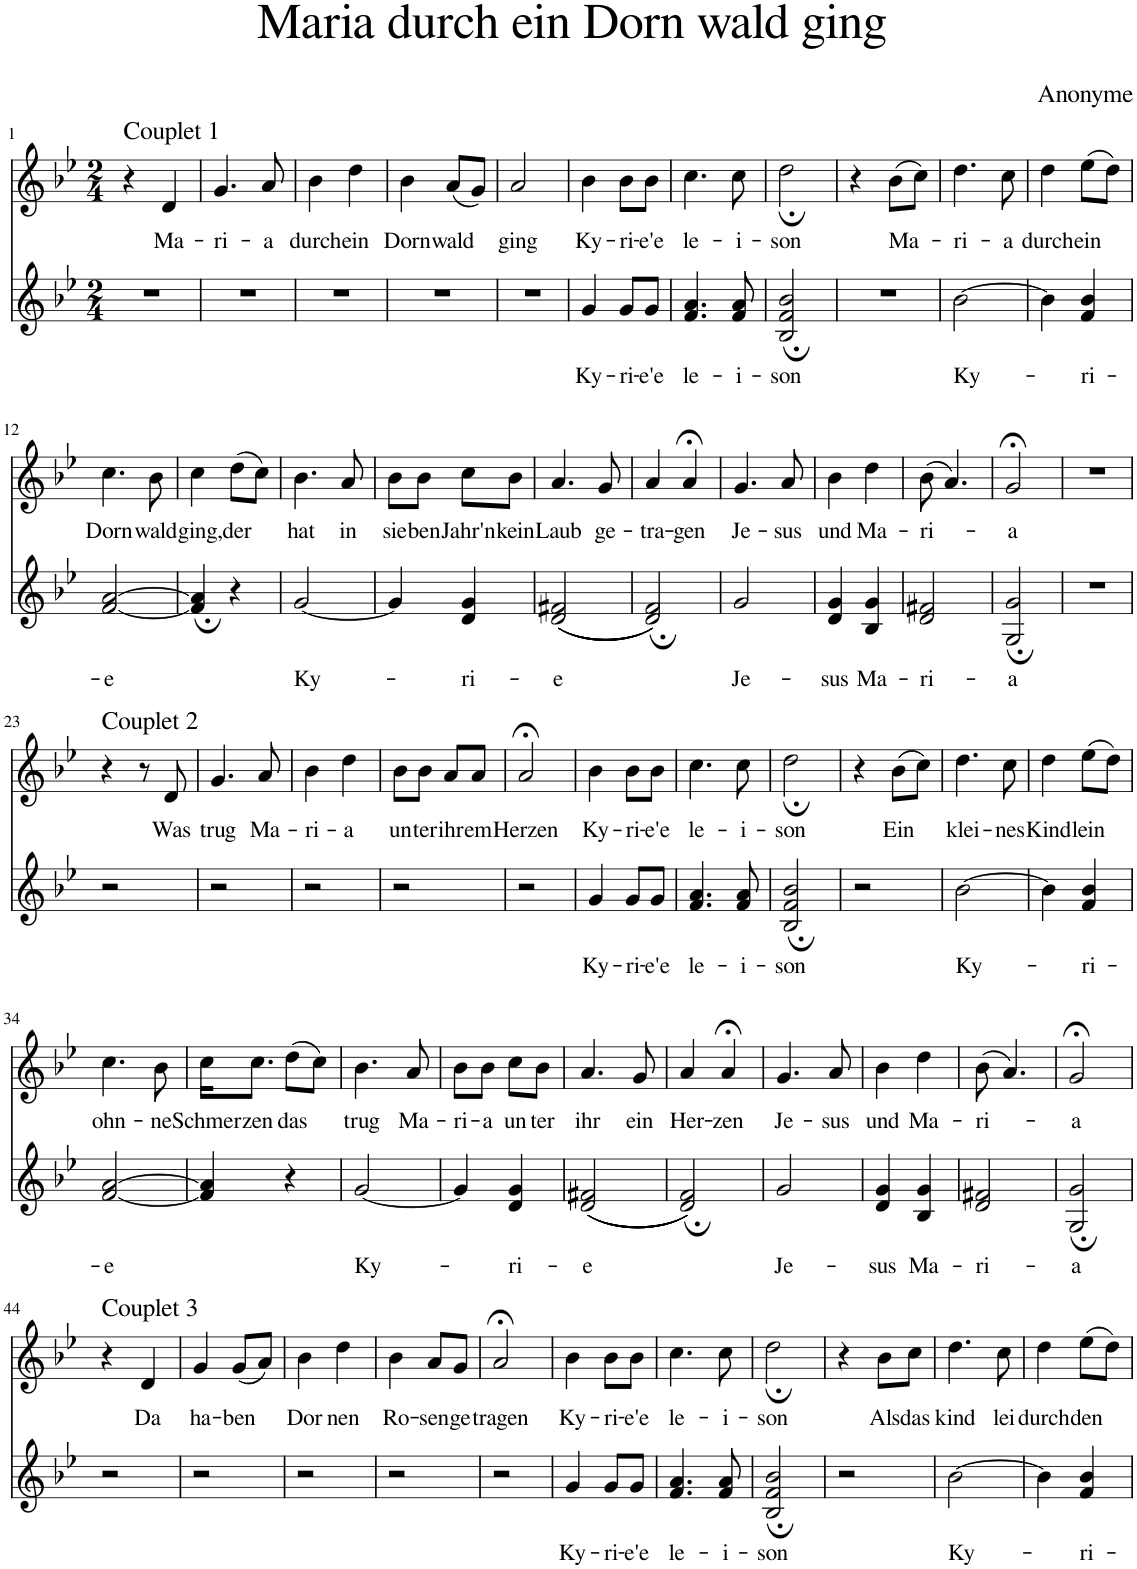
**kern	**text	**kern	**text
*part2	*part2	*part1	*part1
*staff2	*staff2	*staff1	*staff1
*I"Bass	*	*I"Soprano	*
*I'B	*	*I'S	*
*clefG2	*	*clefG2	*
*k[b-e-]	*	*k[b-e-]	*
*M2/4	*	*M2/4	*
=1	=1	=1	=1
!	!	!LO:TX:a:t=Couplet 1	!
2r	.	4r	.
!	!	!	!LO:LY:b
.	.	4d/	Ma-
=2	=2	=2	=2
!	!	!	!LO:LY:b
2r	.	4.g/	-ri-
!	!	!	!LO:LY:b
.	.	8a/	-a
=3	=3	=3	=3
!	!	!	!LO:LY:b
2r	.	4b-\	durch
!	!	!	!LO:LY:b
.	.	4dd\	ein
=4	=4	=4	=4
!	!	!	!LO:LY:b
2r	.	4b-\	Dorn
!	!	!	!LO:LY:b
.	.	(8a/L	wald
.	.	8g/J)	.
=5	=5	=5	=5
!	!	!	!LO:LY:b
2r	.	2a/	ging
=6	=6	=6	=6
!	!LO:LY:b	!	!LO:LY:b
4g/	Ky-	4b-\	Ky-
!	!LO:LY:b	!	!LO:LY:b
8g/L	-ri-	8b-\L	-ri-
!	!LO:LY:b	!	!LO:LY:b
8g/J	-e'e	8b-\J	-e'e
=7	=7	=7	=7
!	!LO:LY:b	!	!LO:LY:b
4.f/ 4.a/	le-	4.cc\	le-
!	!LO:LY:b	!	!LO:LY:b
8f/ 8a/	-i-	8cc\	-i-
=8	=8	=8	=8
!	!LO:LY:b	!	!LO:LY:b
2B-/; 2f/; 2b-/;	-son	2dd;\	-son
=9	=9	=9	=9
2r	.	4r	.
!	!	!	!LO:LY:b
.	.	(8b-\L	Ma-
.	.	8cc\J)	.
=10	=10	=10	=10
!	!LO:LY:b	!	!LO:LY:b
[2b-\	Ky-	4.dd\	-ri-
!	!	!	!LO:LY:b
.	.	8cc\	-a
=11	=11	=11	=11
!	!	!	!LO:LY:b
4b-\]	.	4dd\	durch
!	!LO:LY:b	!	!LO:LY:b
4f/ 4b-/	-ri-	(8ee-\L	ein
.	.	8dd\J)	.
!!LO:LB:g=z
=12	=12	=12	=12
!	!LO:LY:b	!	!LO:LY:b
[2f/ [2a/	-e	4.cc\	Dorn
!	!	!	!LO:LY:b
.	.	8b-\	wald
=13	=13	=13	=13
!	!	!	!LO:LY:b
4f/]; 4a/];	.	4cc\	ging,
!	!	!	!LO:LY:b
4r	.	(8dd\L	der
.	.	8cc\J)	.
=14	=14	=14	=14
!	!LO:LY:b	!	!LO:LY:b
[2g/	Ky-	4.b-\	hat
!	!	!	!LO:LY:b
.	.	8a/	in
=15	=15	=15	=15
!	!	!	!LO:LY:b
4g/]	.	8b-\L	sie-
!	!	!	!LO:LY:b
.	.	8b-\J	-ben
!	!LO:LY:b	!	!LO:LY:b
4d/ 4g/	-ri-	8cc\L	Jahr'n
!	!	!	!LO:LY:b
.	.	8b-\J	kein
=16	=16	=16	=16
!	!LO:LY:b	!	!LO:LY:b
(((((2d/ 2f#X/	-e	4.a/	Laub
!	!	!	!LO:LY:b
.	.	8g/	ge-
=17	=17	=17	=17
!	!	!	!LO:LY:b
2d/; 2f/;)))))	.	4a/	-tra-
!	!	!	!LO:LY:b
.	.	4a;</	-gen
=18	=18	=18	=18
!	!LO:LY:b	!	!LO:LY:b
2g/	Je-	4.g/	Je-
!	!	!	!LO:LY:b
.	.	8a/	-sus
=19	=19	=19	=19
!	!LO:LY:b	!	!LO:LY:b
4d/ 4g/	-sus	4b-\	und
!	!LO:LY:b	!	!LO:LY:b
4B-/ 4g/	Ma-	4dd\	Ma-
=20	=20	=20	=20
!	!LO:LY:b	!	!LO:LY:b
2d/ 2f#X/	-ri-	(8b-\	-ri-
.	.	4.a/)	.
=21	=21	=21	=21
!	!LO:LY:b	!	!LO:LY:b
2G/; 2g/;	-a	2g;</	-a
=22	=22	=22	=22
2r	.	2r	.
!!LO:LB:g=z
=23	=23	=23	=23
!	!	!LO:TX:a:t=Couplet 2	!
2r	.	4r	.
.	.	8r	.
!	!	!	!LO:LY:b
.	.	8d/	Was
=24	=24	=24	=24
!	!	!	!LO:LY:b
2r	.	4.g/	trug
!	!	!	!LO:LY:b
.	.	8a/	Ma-
=25	=25	=25	=25
!	!	!	!LO:LY:b
2r	.	4b-\	-ri-
!	!	!	!LO:LY:b
.	.	4dd\	-a
=26	=26	=26	=26
!	!	!	!LO:LY:b
2r	.	8b-\L	un-
!	!	!	!LO:LY:b
.	.	8b-\J	-ter
!	!	!	!LO:LY:b
.	.	8a/L	ihr-
!	!	!	!LO:LY:b
.	.	8a/J	-em
=27	=27	=27	=27
!	!	!	!LO:LY:b
2r	.	2a;</	Herzen
=28	=28	=28	=28
!	!LO:LY:b	!	!LO:LY:b
4g/	Ky-	4b-\	Ky-
!	!LO:LY:b	!	!LO:LY:b
8g/L	-ri-	8b-\L	-ri-
!	!LO:LY:b	!	!LO:LY:b
8g/J	-e'e	8b-\J	-e'e
=29	=29	=29	=29
!	!LO:LY:b	!	!LO:LY:b
4.f/ 4.a/	le-	4.cc\	le-
!	!LO:LY:b	!	!LO:LY:b
8f/ 8a/	-i-	8cc\	-i-
=30	=30	=30	=30
!	!LO:LY:b	!	!LO:LY:b
2B-/; 2f/; 2b-/;	-son	2dd;\	-son
=31	=31	=31	=31
2r	.	4r	.
!	!	!	!LO:LY:b
.	.	(8b-\L	Ein
.	.	8cc\J)	.
=32	=32	=32	=32
!	!LO:LY:b	!	!LO:LY:b
[2b-\	Ky-	4.dd\	klei-
!	!	!	!LO:LY:b
.	.	8cc\	-nes
=33	=33	=33	=33
!	!	!	!LO:LY:b
4b-\]	.	4dd\	Kind
!	!LO:LY:b	!	!LO:LY:b
4f/ 4b-/	-ri-	(8ee-\L	lein
.	.	8dd\J)	.
!!LO:LB:g=z
=34	=34	=34	=34
!	!LO:LY:b	!	!LO:LY:b
[2f/ [2a/	-e	4.cc\	ohn-
!	!	!	!LO:LY:b
.	.	8b-\	-ne
=35	=35	=35	=35
!	!	!	!LO:LY:b
4f/] 4a/]	.	16cc\KL	Schmer-
!	!	!	!LO:LY:b
.	.	8.cc\J	-zen
!	!	!	!LO:LY:b
4r	.	(8dd\L	das
.	.	8cc\J)	.
=36	=36	=36	=36
!	!LO:LY:b	!	!LO:LY:b
[2g/	Ky-	4.b-\	trug
!	!	!	!LO:LY:b
.	.	8a/	Ma-
=37	=37	=37	=37
!	!	!	!LO:LY:b
4g/]	.	8b-\L	-ri-
!	!	!	!LO:LY:b
.	.	8b-\J	-a
!	!LO:LY:b	!	!LO:LY:b
4d/ 4g/	-ri-	8cc\L	un-
!	!	!	!LO:LY:b
.	.	8b-\J	-ter
=38	=38	=38	=38
!	!LO:LY:b	!	!LO:LY:b
(((((2d/ 2f#X/	-e	4.a/	ihr
!	!	!	!LO:LY:b
.	.	8g/	ein
=39	=39	=39	=39
!	!	!	!LO:LY:b
2d/; 2f/;)))))	.	4a/	Her-
!	!	!	!LO:LY:b
.	.	4a;</	-zen
=40	=40	=40	=40
!	!LO:LY:b	!	!LO:LY:b
2g/	Je-	4.g/	Je-
!	!	!	!LO:LY:b
.	.	8a/	-sus
=41	=41	=41	=41
!	!LO:LY:b	!	!LO:LY:b
4d/ 4g/	-sus	4b-\	und
!	!LO:LY:b	!	!LO:LY:b
4B-/ 4g/	Ma-	4dd\	Ma-
=42	=42	=42	=42
!	!LO:LY:b	!	!LO:LY:b
2d/ 2f#X/	-ri-	(8b-\	-ri-
.	.	4.a/)	.
=43	=43	=43	=43
!	!LO:LY:b	!	!LO:LY:b
2G/; 2g/;	-a	2g;</	-a
!!LO:LB:g=z
=44	=44	=44	=44
!	!	!LO:TX:a:t=Couplet 3	!
2r	.	4r	.
!	!	!	!LO:LY:b
.	.	4d/	Da
=45	=45	=45	=45
!	!	!	!LO:LY:b
2r	.	4g/	ha-
!	!	!	!LO:LY:b
.	.	(8g/L	-ben
.	.	8a/J)	.
=46	=46	=46	=46
!	!	!	!LO:LY:b
2r	.	4b-\	Dor-
!	!	!	!LO:LY:b
.	.	4dd\	-nen
=47	=47	=47	=47
!	!	!	!LO:LY:b
2r	.	4b-\	Ro-
!	!	!	!LO:LY:b
.	.	8a/L	-sen-
!	!	!	!LO:LY:b
.	.	8g/J	-ge
=48	=48	=48	=48
!	!	!	!LO:LY:b
2r	.	2a;</	tragen
=49	=49	=49	=49
!	!LO:LY:b	!	!LO:LY:b
4g/	Ky-	4b-\	Ky-
!	!LO:LY:b	!	!LO:LY:b
8g/L	-ri-	8b-\L	-ri-
!	!LO:LY:b	!	!LO:LY:b
8g/J	-e'e	8b-\J	-e'e
=50	=50	=50	=50
!	!LO:LY:b	!	!LO:LY:b
4.f/ 4.a/	le-	4.cc\	le-
!	!LO:LY:b	!	!LO:LY:b
8f/ 8a/	-i-	8cc\	-i-
=51	=51	=51	=51
!	!LO:LY:b	!	!LO:LY:b
2B-/; 2f/; 2b-/;	-son	2dd;\	-son
=52	=52	=52	=52
2r	.	4r	.
!	!	!	!LO:LY:b
.	.	8b-\L	Als
!	!	!	!LO:LY:b
.	.	8cc\J	das
=53	=53	=53	=53
!	!LO:LY:b	!	!LO:LY:b
[2b-\	Ky-	4.dd\	kind
!	!	!	!LO:LY:b
.	.	8cc\	lei
=54	=54	=54	=54
!	!	!	!LO:LY:b
4b-\]	.	4dd\	durch
!	!LO:LY:b	!	!LO:LY:b
4f/ 4b-/	-ri-	(8ee-\L	den
.	.	8dd\J)	.
=	=	=	=
*-	*-	*-	*-
